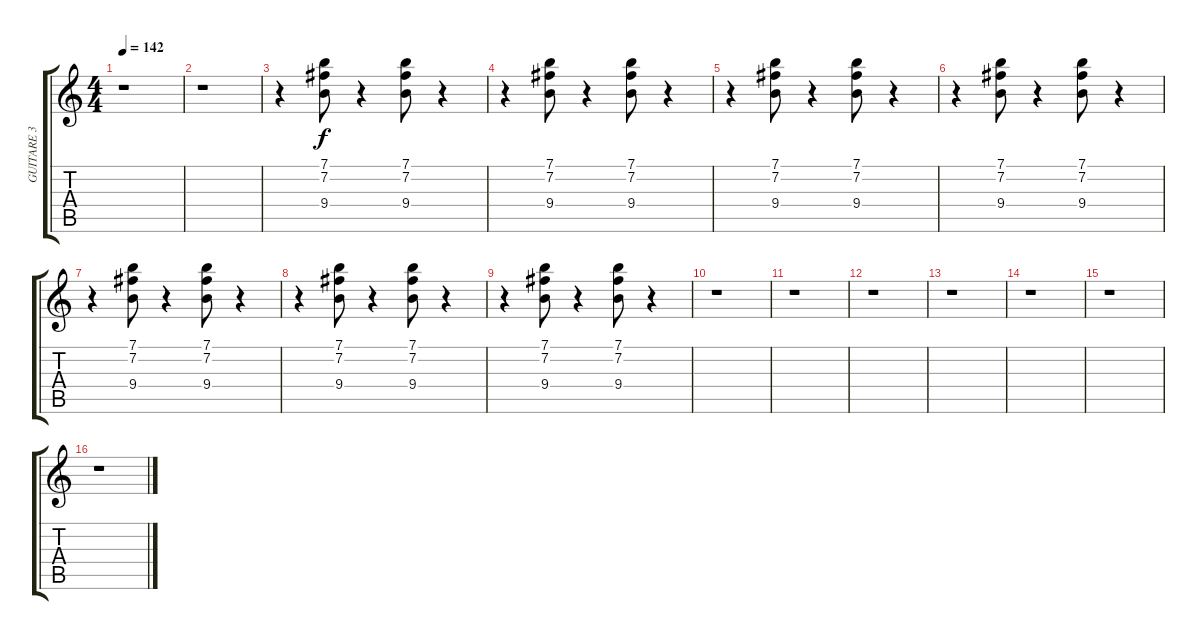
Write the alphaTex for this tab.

\track ("GUITARE 3" "GUITARE 3") {instrument distortionguitar}
\staff {score tabs}
\tuning (E4 B3 G3 D3 A2 E2) {hide}
\ts (4 4)
\tempo 142
\clef g2
\ks c
r.1{dy f} |
r.1 |
r.4 (7.1 7.2 9.4).8 r.4 (7.1 7.2 9.4).8 r.4 |
r.4 (7.1 7.2 9.4).8 r.4 (7.1 7.2 9.4).8 r.4 |
r.4 (7.1 7.2 9.4).8 r.4 (7.1 7.2 9.4).8 r.4 |
r.4 (7.1 7.2 9.4).8 r.4 (7.1 7.2 9.4).8 r.4 |
r.4 (7.1 7.2 9.4).8 r.4 (7.1 7.2 9.4).8 r.4 |
r.4 (7.1 7.2 9.4).8 r.4 (7.1 7.2 9.4).8 r.4 |
r.4 (7.1 7.2 9.4).8 r.4 (7.1 7.2 9.4).8 r.4 |
r.1 |
r.1 |
r.1 |
r.1 |
r.1 |
r.1 |
r.1
